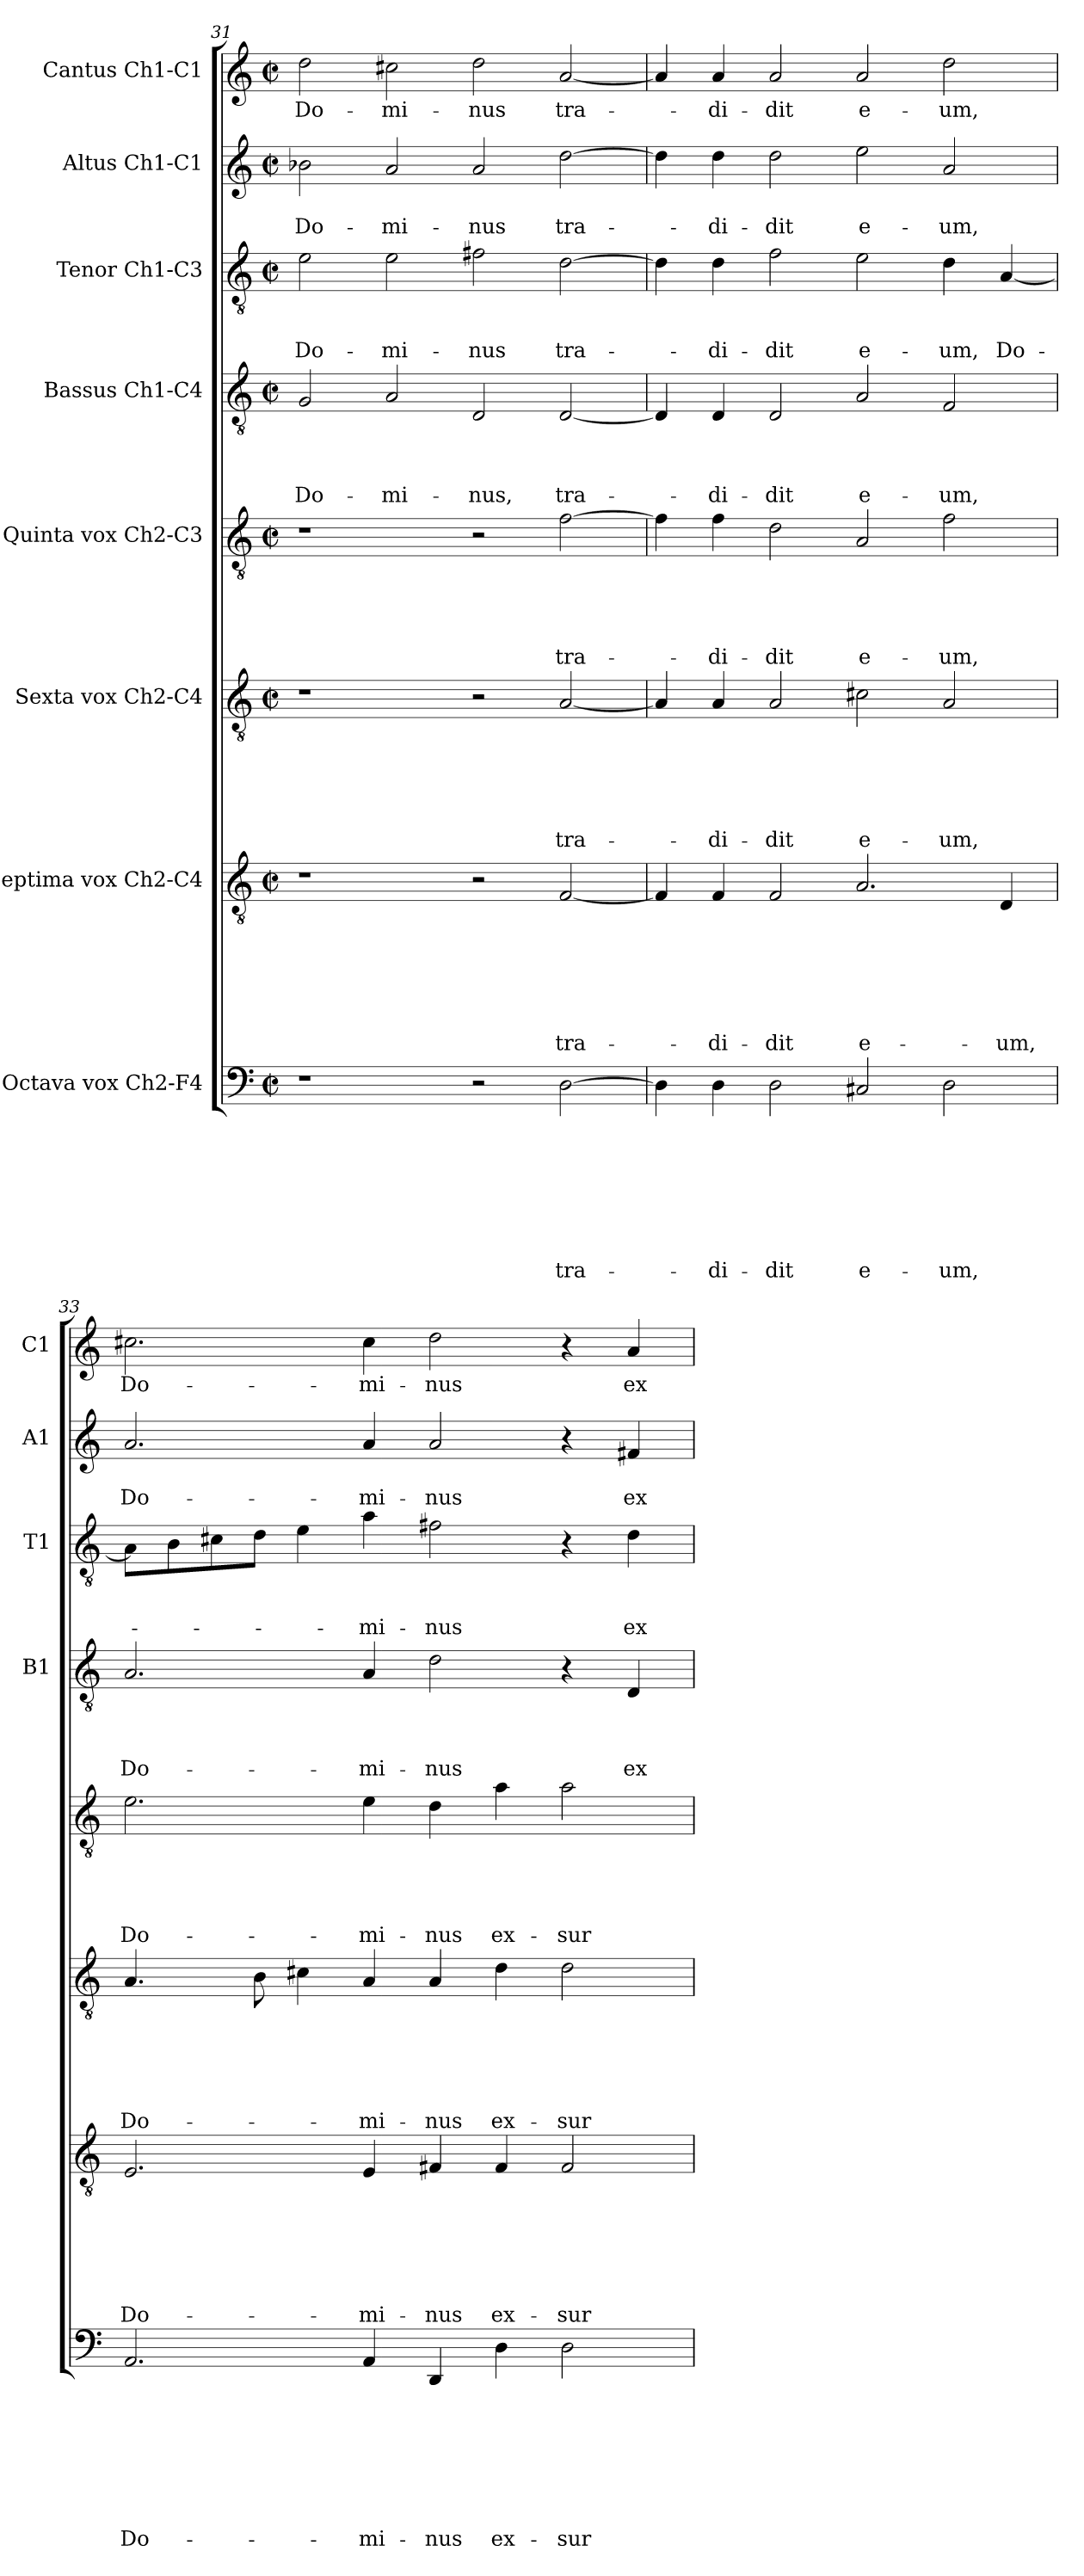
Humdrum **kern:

**kern	**text	**text	**text	**text	**text	**text	**text	**text	**kern	**text	**text	**text	**text	**text	**text	**text	**kern	**text	**text	**text	**text	**text	**text	**kern	**text	**text	**text	**text	**text	**kern	**text	**text	**text	**text	**kern	**text	**text	**text	**kern	**text	**text	**kern	**text
*part8	*part8	*part8	*part8	*part8	*part8	*part8	*part8	*part8	*part7	*part7	*part7	*part7	*part7	*part7	*part7	*part7	*part6	*part6	*part6	*part6	*part6	*part6	*part6	*part5	*part5	*part5	*part5	*part5	*part5	*part4	*part4	*part4	*part4	*part4	*part3	*part3	*part3	*part3	*part2	*part2	*part2	*part1	*part1
*staff8	*staff8	*staff8	*staff8	*staff8	*staff8	*staff8	*staff8	*staff8	*staff7	*staff7	*staff7	*staff7	*staff7	*staff7	*staff7	*staff7	*staff6	*staff6	*staff6	*staff6	*staff6	*staff6	*staff6	*staff5	*staff5	*staff5	*staff5	*staff5	*staff5	*staff4	*staff4	*staff4	*staff4	*staff4	*staff3	*staff3	*staff3	*staff3	*staff2	*staff2	*staff2	*staff1	*staff1
*I"Octava vox Ch2-F4	*	*	*	*	*	*	*	*	*I"Septima vox Ch2-C4	*	*	*	*	*	*	*	*I"Sexta vox Ch2-C4	*	*	*	*	*	*	*I"Quinta vox Ch2-C3	*	*	*	*	*	*I"Bassus Ch1-C4	*	*	*	*	*I"Tenor Ch1-C3	*	*	*	*I"Altus Ch1-C1	*	*	*I"Cantus Ch1-C1	*
*	*	*	*	*	*	*	*	*	*	*	*	*	*	*	*	*	*	*	*	*	*	*	*	*	*	*	*	*	*	*I'B1	*	*	*	*	*I'T1	*	*	*	*I'A1	*	*	*I'C1	*
*clefF4	*	*	*	*	*	*	*	*	*clefGv2	*	*	*	*	*	*	*	*clefGv2	*	*	*	*	*	*	*clefGv2	*	*	*	*	*	*clefGv2	*	*	*	*	*clefGv2	*	*	*	*clefG2	*	*	*clefG2	*
*k[]	*	*	*	*	*	*	*	*	*k[]	*	*	*	*	*	*	*	*k[]	*	*	*	*	*	*	*k[]	*	*	*	*	*	*k[]	*	*	*	*	*k[]	*	*	*	*k[]	*	*	*k[]	*
*C:	*	*	*	*	*	*	*	*	*C:	*	*	*	*	*	*	*	*C:	*	*	*	*	*	*	*C:	*	*	*	*	*	*C:	*	*	*	*	*C:	*	*	*	*C:	*	*	*C:	*
*M2/2	*	*	*	*	*	*	*	*	*M2/2	*	*	*	*	*	*	*	*M2/2	*	*	*	*	*	*	*M2/2	*	*	*	*	*	*M2/2	*	*	*	*	*M2/2	*	*	*	*M2/2	*	*	*M2/2	*
*met(c|)	*	*	*	*	*	*	*	*	*met(c|)	*	*	*	*	*	*	*	*met(c|)	*	*	*	*	*	*	*met(c|)	*	*	*	*	*	*met(c|)	*	*	*	*	*met(c|)	*	*	*	*met(c|)	*	*	*met(c|)	*
=31	=31	=31	=31	=31	=31	=31	=31	=31	=31	=31	=31	=31	=31	=31	=31	=31	=31	=31	=31	=31	=31	=31	=31	=31	=31	=31	=31	=31	=31	=31	=31	=31	=31	=31	=31	=31	=31	=31	=31	=31	=31	=31	=31
!	!	!	!	!	!	!	!	!	!	!	!	!	!	!	!	!	!	!	!	!	!	!	!	!	!	!	!	!	!	!	!	!	!	!LO:LY:b	!	!	!	!LO:LY:b	!	!	!LO:LY:b	!	!LO:LY:b
1r	.	.	.	.	.	.	.	.	1r	.	.	.	.	.	.	.	1r	.	.	.	.	.	.	1r	.	.	.	.	.	2G/	.	.	.	Do-	2e\	.	.	Do-	2b-X\	.	Do-	2dd\	Do-
!	!	!	!	!	!	!	!	!	!	!	!	!	!	!	!	!	!	!	!	!	!	!	!	!	!	!	!	!	!	!	!	!	!	!LO:LY:b	!	!	!	!LO:LY:b	!	!	!LO:LY:b	!	!LO:LY:b
.	.	.	.	.	.	.	.	.	.	.	.	.	.	.	.	.	.	.	.	.	.	.	.	.	.	.	.	.	.	2A/	.	.	.	-mi-	2e\	.	.	-mi-	2a/	.	-mi-	2cc#X\	-mi-
!	!	!	!	!	!	!	!	!	!	!	!	!	!	!	!	!	!	!	!	!	!	!	!	!	!	!	!	!	!	!	!	!	!	!LO:LY:b	!	!	!	!LO:LY:b	!	!	!LO:LY:b	!	!LO:LY:b
2r	.	.	.	.	.	.	.	.	2r	.	.	.	.	.	.	.	2r	.	.	.	.	.	.	2r	.	.	.	.	.	2D/	.	.	.	-nus,	2f#X\	.	.	-nus	2a/	.	-nus	2dd\	-nus
!	!	!	!	!	!	!	!	!LO:LY:b	!	!	!	!	!	!	!	!LO:LY:b	!	!	!	!	!	!	!LO:LY:b	!	!	!	!	!	!LO:LY:b	!	!	!	!	!LO:LY:b	!	!	!	!LO:LY:b	!	!	!LO:LY:b	!	!LO:LY:b
[2D\	.	.	.	.	.	.	.	tra-	[2F/	.	.	.	.	.	.	tra-	[2A/	.	.	.	.	.	tra-	[2f\	.	.	.	.	tra-	[2D/	.	.	.	tra-	[2d\	.	.	tra-	[2dd\	.	tra-	[2a/	tra-
!!LO:LB:g=z
=32	=32	=32	=32	=32	=32	=32	=32	=32	=32	=32	=32	=32	=32	=32	=32	=32	=32	=32	=32	=32	=32	=32	=32	=32	=32	=32	=32	=32	=32	=32	=32	=32	=32	=32	=32	=32	=32	=32	=32	=32	=32	=32	=32
4D\]	.	.	.	.	.	.	.	.	4F/]	.	.	.	.	.	.	.	4A/]	.	.	.	.	.	.	4f\]	.	.	.	.	.	4D/]	.	.	.	.	4d\]	.	.	.	4dd\]	.	.	4a/]	.
!	!	!	!	!	!	!	!	!LO:LY:b	!	!	!	!	!	!	!	!LO:LY:b	!	!	!	!	!	!	!LO:LY:b	!	!	!	!	!	!LO:LY:b	!	!	!	!	!LO:LY:b	!	!	!	!LO:LY:b	!	!	!LO:LY:b	!	!LO:LY:b
4D\	.	.	.	.	.	.	.	-di-	4F/	.	.	.	.	.	.	-di-	4A/	.	.	.	.	.	-di-	4f\	.	.	.	.	-di-	4D/	.	.	.	-di-	4d\	.	.	-di-	4dd\	.	-di-	4a/	-di-
!	!	!	!	!	!	!	!	!LO:LY:b	!	!	!	!	!	!	!	!LO:LY:b	!	!	!	!	!	!	!LO:LY:b	!	!	!	!	!	!LO:LY:b	!	!	!	!	!LO:LY:b	!	!	!	!LO:LY:b	!	!	!LO:LY:b	!	!LO:LY:b
2D\	.	.	.	.	.	.	.	-dit	2F/	.	.	.	.	.	.	-dit	2A/	.	.	.	.	.	-dit	2d\	.	.	.	.	-dit	2D/	.	.	.	-dit	2f\	.	.	-dit	2dd\	.	-dit	2a/	-dit
!	!	!	!	!	!	!	!	!LO:LY:b	!	!	!	!	!	!	!	!LO:LY:b	!	!	!	!	!	!	!LO:LY:b	!	!	!	!	!	!LO:LY:b	!	!	!	!	!LO:LY:b	!	!	!	!LO:LY:b	!	!	!LO:LY:b	!	!LO:LY:b
2C#X/	.	.	.	.	.	.	.	e-	2.A/	.	.	.	.	.	.	e-	2c#X\	.	.	.	.	.	e-	2A/	.	.	.	.	e-	2A/	.	.	.	e-	2e\	.	.	e-	2ee\	.	e-	2a/	e-
!	!	!	!	!	!	!	!	!LO:LY:b	!	!	!	!	!	!	!	!	!	!	!	!	!	!	!LO:LY:b	!	!	!	!	!	!LO:LY:b	!	!	!	!	!LO:LY:b	!	!	!	!LO:LY:b	!	!	!LO:LY:b	!	!LO:LY:b
2D\	.	.	.	.	.	.	.	-um,	.	.	.	.	.	.	.	.	2A/	.	.	.	.	.	-um,	2f\	.	.	.	.	-um,	2F/	.	.	.	-um,	4d\	.	.	-um,	2a/	.	-um,	2dd\	-um,
!	!	!	!	!	!	!	!	!	!	!	!	!	!	!	!	!LO:LY:b	!	!	!	!	!	!	!	!	!	!	!	!	!	!	!	!	!	!	!	!	!	!LO:LY:b	!	!	!	!	!
.	.	.	.	.	.	.	.	.	4D/	.	.	.	.	.	.	-um,	.	.	.	.	.	.	.	.	.	.	.	.	.	.	.	.	.	.	[4A/	.	.	Do-	.	.	.	.	.
=33	=33	=33	=33	=33	=33	=33	=33	=33	=33	=33	=33	=33	=33	=33	=33	=33	=33	=33	=33	=33	=33	=33	=33	=33	=33	=33	=33	=33	=33	=33	=33	=33	=33	=33	=33	=33	=33	=33	=33	=33	=33	=33	=33
!	!	!	!	!	!	!	!	!LO:LY:b	!	!	!	!	!	!	!	!LO:LY:b	!	!	!	!	!	!	!LO:LY:b	!	!	!	!	!	!LO:LY:b	!	!	!	!	!LO:LY:b	!	!	!	!	!	!	!LO:LY:b	!	!LO:LY:b
2.AA/	.	.	.	.	.	.	.	Do-	2.E/	.	.	.	.	.	.	Do-	4.A/	.	.	.	.	.	Do-	2.e\	.	.	.	.	Do-	2.A/	.	.	.	Do-	8A\L]	.	.	.	2.a/	.	Do-	2.cc#X\	Do-
.	.	.	.	.	.	.	.	.	.	.	.	.	.	.	.	.	.	.	.	.	.	.	.	.	.	.	.	.	.	.	.	.	.	.	8B\	.	.	.	.	.	.	.	.
.	.	.	.	.	.	.	.	.	.	.	.	.	.	.	.	.	.	.	.	.	.	.	.	.	.	.	.	.	.	.	.	.	.	.	8c#X\	.	.	.	.	.	.	.	.
.	.	.	.	.	.	.	.	.	.	.	.	.	.	.	.	.	8B\	.	.	.	.	.	.	.	.	.	.	.	.	.	.	.	.	.	8d\J	.	.	.	.	.	.	.	.
.	.	.	.	.	.	.	.	.	.	.	.	.	.	.	.	.	4c#X\	.	.	.	.	.	.	.	.	.	.	.	.	.	.	.	.	.	4e\	.	.	.	.	.	.	.	.
!	!	!	!	!	!	!	!	!LO:LY:b	!	!	!	!	!	!	!	!LO:LY:b	!	!	!	!	!	!	!LO:LY:b	!	!	!	!	!	!LO:LY:b	!	!	!	!	!LO:LY:b	!	!	!	!LO:LY:b	!	!	!LO:LY:b	!	!LO:LY:b
4AA/	.	.	.	.	.	.	.	-mi-	4E/	.	.	.	.	.	.	-mi-	4A/	.	.	.	.	.	-mi-	4e\	.	.	.	.	-mi-	4A/	.	.	.	-mi-	4a\	.	.	-mi-	4a/	.	-mi-	4cc#\	-mi-
!	!	!	!	!	!	!	!	!LO:LY:b	!	!	!	!	!	!	!	!LO:LY:b	!	!	!	!	!	!	!LO:LY:b	!	!	!	!	!	!LO:LY:b	!	!	!	!	!LO:LY:b	!	!	!	!LO:LY:b	!	!	!LO:LY:b	!	!LO:LY:b
4DD/	.	.	.	.	.	.	.	-nus	4F#X/	.	.	.	.	.	.	-nus	4A/	.	.	.	.	.	-nus	4d\	.	.	.	.	-nus	2d\	.	.	.	-nus	2f#X\	.	.	-nus	2a/	.	-nus	2dd\	-nus
!	!	!	!	!	!	!	!	!LO:LY:b	!	!	!	!	!	!	!	!LO:LY:b	!	!	!	!	!	!	!LO:LY:b	!	!	!	!	!	!LO:LY:b	!	!	!	!	!	!	!	!	!	!	!	!	!	!
4D\	.	.	.	.	.	.	.	ex-	4F#/	.	.	.	.	.	.	ex-	4d\	.	.	.	.	.	ex-	4a\	.	.	.	.	ex-	.	.	.	.	.	.	.	.	.	.	.	.	.	.
!	!	!	!	!	!	!	!	!LO:LY:b	!	!	!	!	!	!	!	!LO:LY:b	!	!	!	!	!	!	!LO:LY:b	!	!	!	!	!	!LO:LY:b	!	!	!	!	!	!	!	!	!	!	!	!	!	!
2D\	.	.	.	.	.	.	.	-sur-	2F#/	.	.	.	.	.	.	-sur-	2d\	.	.	.	.	.	-sur-	2a\	.	.	.	.	-sur-	4r	.	.	.	.	4r	.	.	.	4r	.	.	4r	.
!	!	!	!	!	!	!	!	!	!	!	!	!	!	!	!	!	!	!	!	!	!	!	!	!	!	!	!	!	!	!	!	!	!	!LO:LY:b	!	!	!	!LO:LY:b	!	!	!LO:LY:b	!	!LO:LY:b
.	.	.	.	.	.	.	.	.	.	.	.	.	.	.	.	.	.	.	.	.	.	.	.	.	.	.	.	.	.	4D/	.	.	.	ex-	4d\	.	.	ex-	4f#X/	.	ex-	4a/	ex-
=	=	=	=	=	=	=	=	=	=	=	=	=	=	=	=	=	=	=	=	=	=	=	=	=	=	=	=	=	=	=	=	=	=	=	=	=	=	=	=	=	=	=	=
*-	*-	*-	*-	*-	*-	*-	*-	*-	*-	*-	*-	*-	*-	*-	*-	*-	*-	*-	*-	*-	*-	*-	*-	*-	*-	*-	*-	*-	*-	*-	*-	*-	*-	*-	*-	*-	*-	*-	*-	*-	*-	*-	*-
